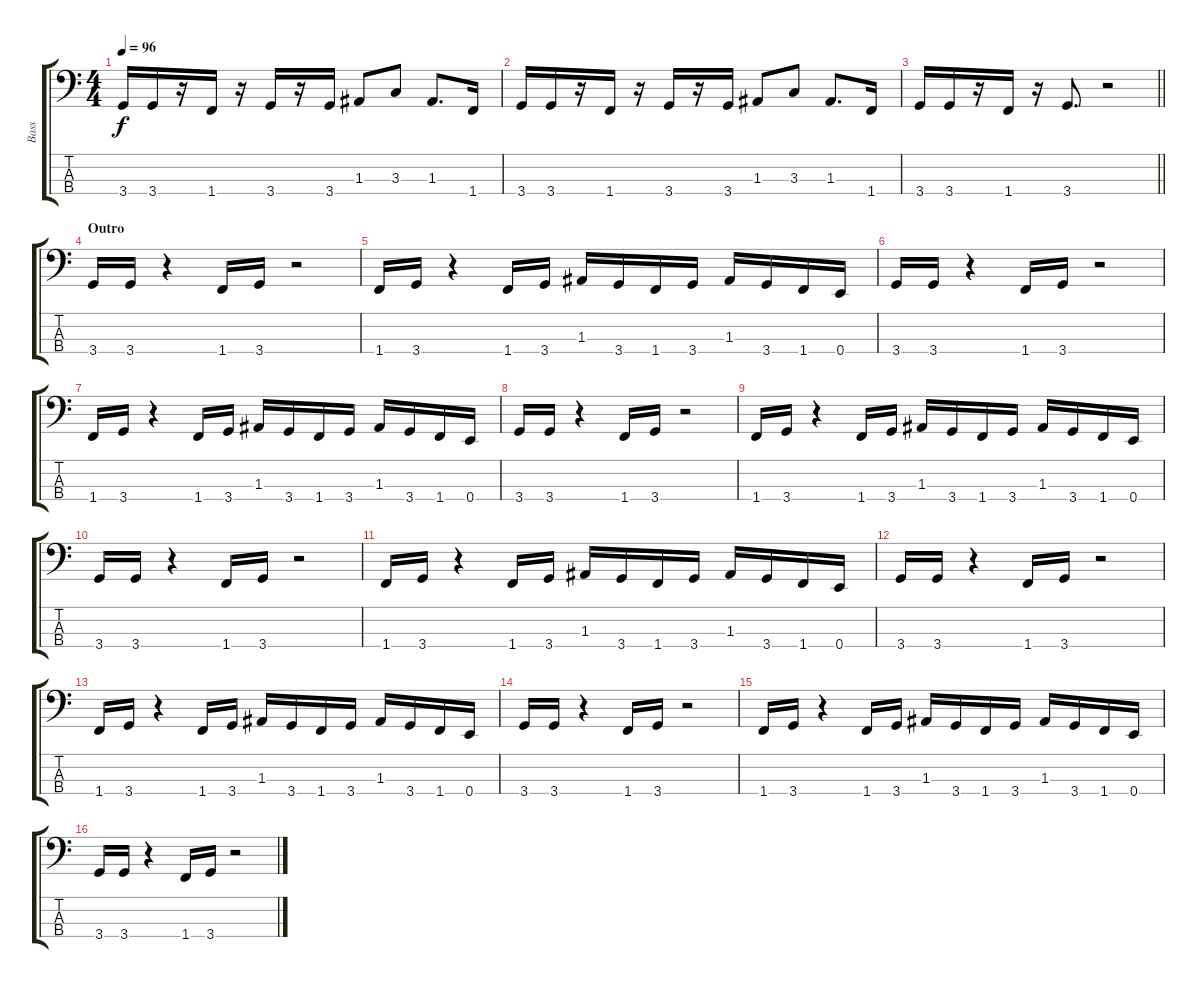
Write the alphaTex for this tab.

\track ("Bass" "Bass") {instrument electricbassfinger}
\staff {score tabs}
\tuning (G2 D2 A1 E1) {hide}
\ts (4 4)
\tempo 96
\clef f4
\ks c
3.4.16{dy f} 3.4.16 r.16 1.4.16 r.16 3.4.16 r.16 3.4.16 1.3.8 3.3.8 1.3.8{d} 1.4.16 |
3.4.16 3.4.16 r.16 1.4.16 r.16 3.4.16 r.16 3.4.16 1.3.8 3.3.8 1.3.8{d} 1.4.16 |
\barLineRight lightlight
3.4.16 3.4.16 r.16 1.4.16 r.16 3.4.8{d} r.2 |
\section ("" "Outro")
3.4.16 3.4.16 r.4 1.4.16 3.4.16 r.2 |
1.4.16 3.4.16 r.4 1.4.16 3.4.16 1.3.16 3.4.16 1.4.16 3.4.16 1.3.16 3.4.16 1.4.16 0.4.16 |
3.4.16 3.4.16 r.4 1.4.16 3.4.16 r.2 |
1.4.16 3.4.16 r.4 1.4.16 3.4.16 1.3.16 3.4.16 1.4.16 3.4.16 1.3.16 3.4.16 1.4.16 0.4.16 |
3.4.16 3.4.16 r.4 1.4.16 3.4.16 r.2 |
1.4.16 3.4.16 r.4 1.4.16 3.4.16 1.3.16 3.4.16 1.4.16 3.4.16 1.3.16 3.4.16 1.4.16 0.4.16 |
3.4.16 3.4.16 r.4 1.4.16 3.4.16 r.2 |
1.4.16 3.4.16 r.4 1.4.16 3.4.16 1.3.16 3.4.16 1.4.16 3.4.16 1.3.16 3.4.16 1.4.16 0.4.16 |
3.4.16 3.4.16 r.4 1.4.16 3.4.16 r.2 |
1.4.16 3.4.16 r.4 1.4.16 3.4.16 1.3.16 3.4.16 1.4.16 3.4.16 1.3.16 3.4.16 1.4.16 0.4.16 |
3.4.16 3.4.16 r.4 1.4.16 3.4.16 r.2 |
1.4.16 3.4.16 r.4 1.4.16 3.4.16 1.3.16 3.4.16 1.4.16 3.4.16 1.3.16 3.4.16 1.4.16 0.4.16 |
3.4.16 3.4.16 r.4 1.4.16 3.4.16 r.2
